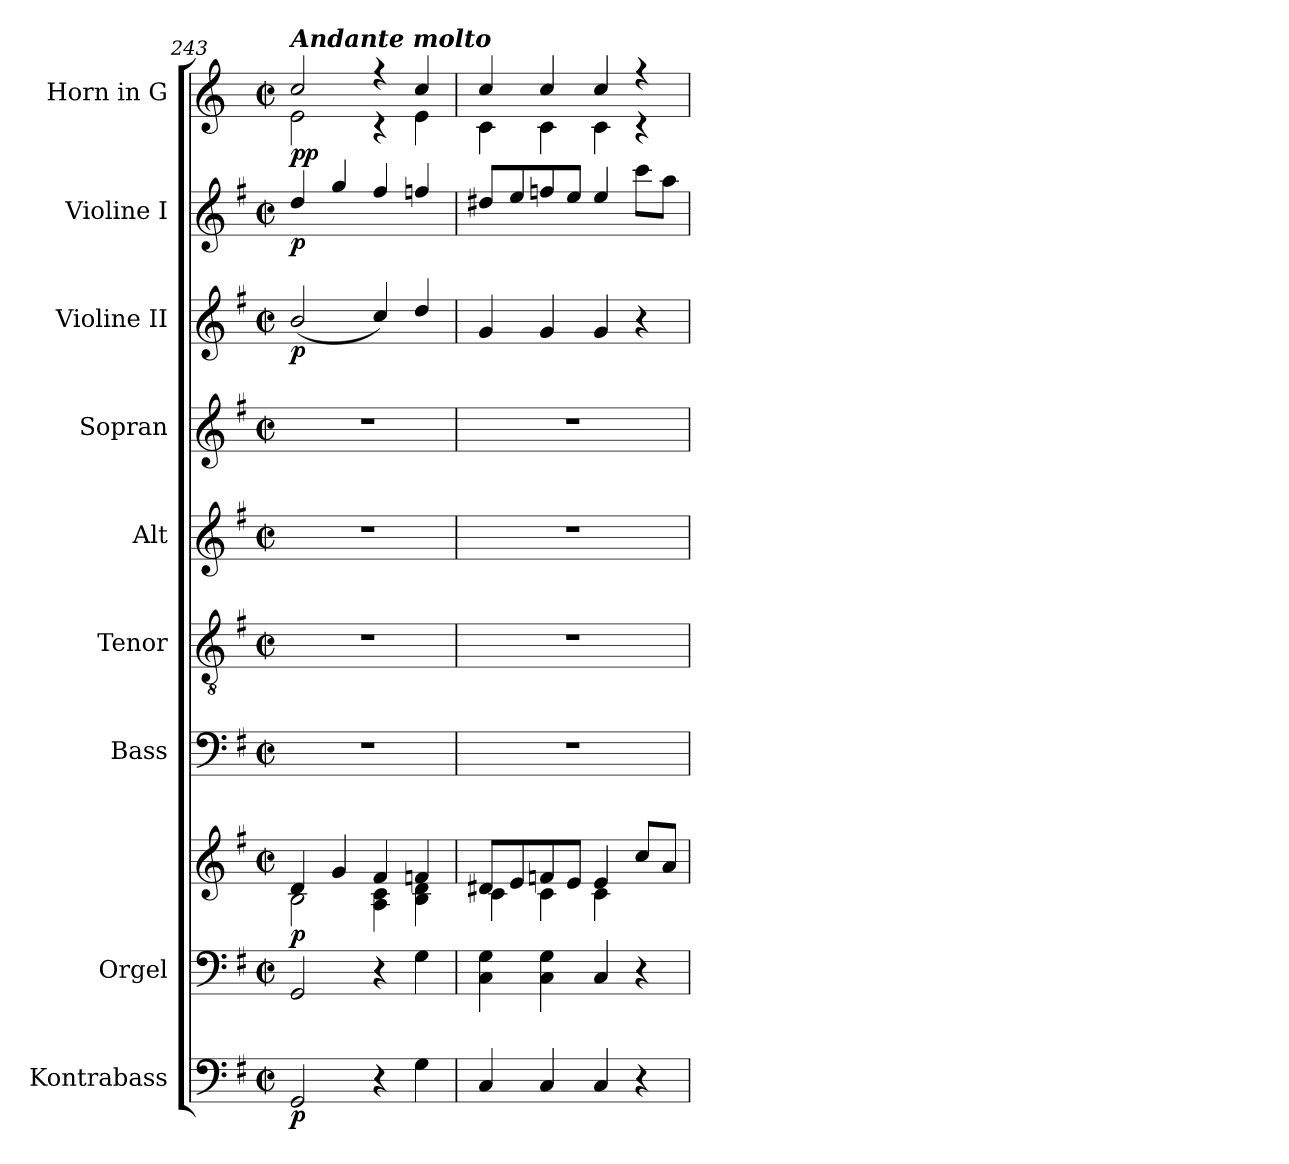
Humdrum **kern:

**kern	**dynam	**kern	**kern	**dynam	**kern	**kern	**kern	**kern	**kern	**dynam	**kern	**dynam	**kern	**dynam
*part9	*part9	*part8	*part8	*part8	*part7	*part6	*part5	*part4	*part3	*part3	*part2	*part2	*part1	*part1
*staff10	*staff10	*staff9	*staff8	*staff8/9	*staff7	*staff6	*staff5	*staff4	*staff3	*staff3	*staff2	*staff2	*staff1	*staff1
*I"Kontrabass	*	*I"Orgel	*	*	*I"Bass	*I"Tenor	*I"Alt	*I"Sopran	*I"Violine II	*	*I"Violine I	*	*I"Horn in G	*
*I'Kb.	*	*I'Org.	*	*	*I'B	*I'T	*I'A	*I'S	*I'Vl. II	*	*I'Vl. I	*	*I'Hrn.	*
*clefF4	*	*clefF4	*clefG2	*	*clefF4	*clefGv2	*clefG2	*clefG2	*clefG2	*	*clefG2	*	*clefG2	*
*ITrd7c12	*	*	*	*	*	*	*	*	*ITrd7c12	*	*ITrd7c12	*	*ITrd3c5	*
*k[f#]	*	*k[f#]	*k[f#]	*	*k[f#]	*k[f#]	*k[f#]	*k[f#]	*k[f#]	*	*k[f#]	*	*k[f#]	*
*G:	*	*G:	*G:	*	*G:	*G:	*G:	*G:	*G:	*	*G:	*	*G:	*
*M2/2	*	*M2/2	*M2/2	*	*M2/2	*M2/2	*M2/2	*M2/2	*M2/2	*	*M2/2	*	*M2/2	*
*met(c|)	*	*met(c|)	*met(c|)	*	*met(c|)	*met(c|)	*met(c|)	*met(c|)	*met(c|)	*	*met(c|)	*	*met(c|)	*
=243	=243	=243	=243	=243	=243	=243	=243	=243	=243	=243	=243	=243	=243	=243
*	*	*	*^	*	*	*	*	*	*	*	*	*	*^	*
!	!	!	!	!	!	!	!	!	!	!	!	!	!	!LO:TX:a:Bi:t=Andante molto	!	!
!	!LO:DY:b	!	!	!	!LO:DY:b	!	!	!	!	!	!LO:DY:b	!	!LO:DY:b	!	!	!LO:DY:b
2GGG/	p	2GG/	4d/	2B\	p	1r	1r	1r	1r	(<2B/	p	4d/	p	2g/	2B\	pp
.	.	.	4g/	.	.	.	.	.	.	.	.	4g/	.	.	.	.
4r	.	4r	4f#/	4A\ 4c\	.	.	.	.	.	4c/)	.	4f#/	.	4r	4r	.
4GG\	.	4G\	4fn/	4B\ 4d\	.	.	.	.	.	4d/	.	4fn/	.	4g/	4B\	.
=244	=244	=244	=244	=244	=244	=244	=244	=244	=244	=244	=244	=244	=244	=244	=244	=244
4CC/	.	4C\ 4G\	8d#X/L	4c\	.	1r	1r	1r	1r	4G/	.	8d#X/L	.	4g/	4G\	.
.	.	.	8e/	.	.	.	.	.	.	.	.	8e/	.	.	.	.
4CC/	.	4C\ 4G\	8fn/	4c\	.	.	.	.	.	4G/	.	8fn/	.	4g/	4G\	.
.	.	.	8e/J	.	.	.	.	.	.	.	.	8e/J	.	.	.	.
4CC/	.	4C/	4e/	4c\	.	.	.	.	.	4G/	.	4e/	.	4g/	4G\	.
4r	.	4r	8cc/L	4ryy	.	.	.	.	.	4r	.	8cc\L	.	4r	4rc	.
.	.	.	8a/J	.	.	.	.	.	.	.	.	8a\J	.	.	.	.
*	*	*	*v	*v	*	*	*	*	*	*	*	*	*	*v	*v	*
=	=	=	=	=	=	=	=	=	=	=	=	=	=	=
*-	*-	*-	*-	*-	*-	*-	*-	*-	*-	*-	*-	*-	*-	*-
